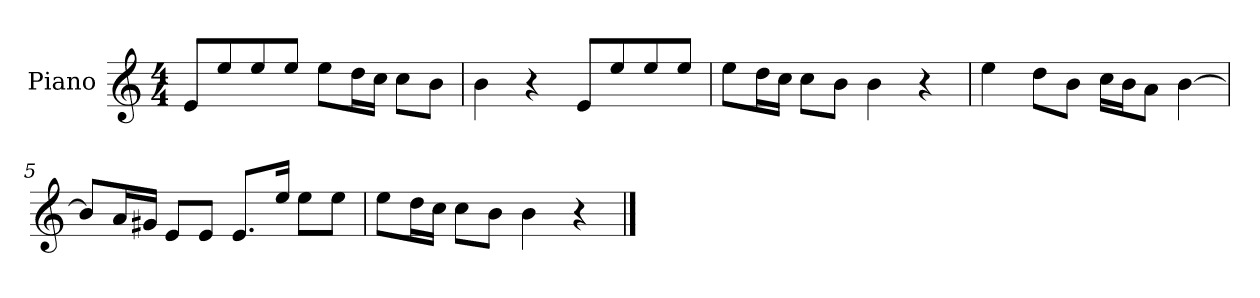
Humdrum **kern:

**kern
*part1
*staff1
*I"Piano
*I'P-no
*clefG2
*k[]
*M4/4
*MM90
=1
8e/L
8ee/
8ee/
8ee/J
8ee\L
16dd\L
16cc\JJ
8cc\L
8b\J
=2
4b\
4r
8e/L
8ee/
8ee/
8ee/J
=3
8ee\L
16dd\L
16cc\JJ
8cc\L
8b\J
4b\
4r
=4
4ee\
8dd\L
8b\J
16cc\LL
16b\J
8a\J
[4b\
=5
8b/L]
16a/L
16g#X/JJ
8e/L
8e/J
8.e/L
16ee/Jk
8ee\L
8ee\J
!!LO:LB:g=z
=6
8ee\L
16dd\L
16cc\JJ
8cc\L
8b\J
4b\
4r
==
*-
